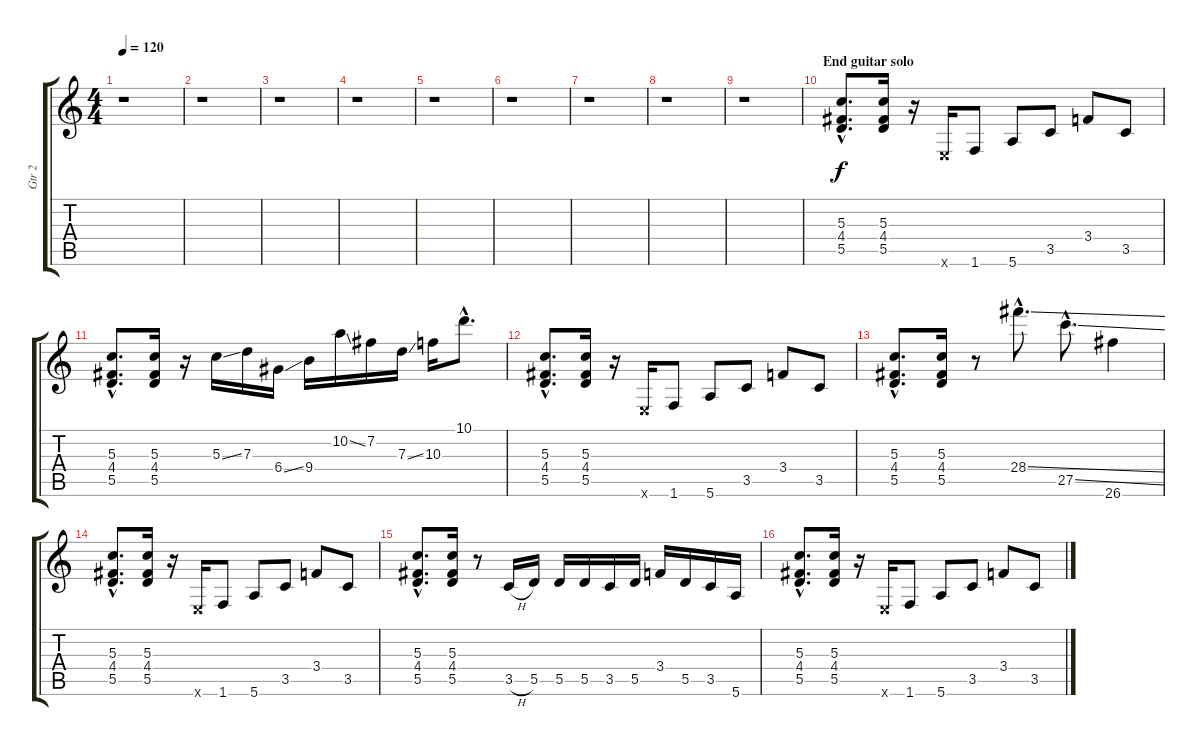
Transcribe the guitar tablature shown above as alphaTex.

\track ("Gtr 2" "Gtr 2") {instrument distortionguitar}
\staff {score tabs}
\tuning (E4 B3 G3 D3 A2 E2) {hide}
\ts (4 4)
\tempo 120
\clef g2
\ks c
r.1{dy mp} |
r.1 |
r.1 |
r.1 |
r.1 |
r.1 |
r.1 |
r.1 |
r.1 |
\section ("" "End guitar solo")
(5.3{hac} 4.4{hac} 5.5{hac}).8{d dy f} (5.3 4.4 5.5).16 r.16 0.6{x}.16 1.6.8 5.6.8 3.5.8 3.4.8 3.5.8 |
(5.3{hac} 4.4{hac} 5.5{hac}).8{d} (5.3 4.4 5.5).16 r.16 5.3{ss}.16 7.3.16 6.4{ss}.16 9.4.16 10.2{ss}.16 7.2.16 7.3{ss}.16 10.3.16 10.1{hac}.8{d} |
(5.3{hac} 4.4{hac} 5.5{hac}).8{d} (5.3 4.4 5.5).16 r.16 0.6{x}.16 1.6.8 5.6.8 3.5.8 3.4.8 3.5.8 |
(5.3{hac} 4.4{hac} 5.5{hac}).8{d} (5.3 4.4 5.5).16 r.8 28.4{ss hac}.8{d} 27.5{ss hac}.8{d} 26.6.4 |
(5.3{hac} 4.4{hac} 5.5{hac}).8{d} (5.3 4.4 5.5).16 r.16 0.6{x}.16 1.6.8 5.6.8 3.5.8 3.4.8 3.5.8 |
(5.3{hac} 4.4{hac} 5.5{hac}).8{d} (5.3 4.4 5.5).16 r.8 3.5{h}.16 5.5.16 5.5.16 5.5.16 3.5.16 5.5.16 3.4.16 5.5.16 3.5.16 5.6.16 |
(5.3{hac} 4.4{hac} 5.5{hac}).8{d} (5.3 4.4 5.5).16 r.16 0.6{x}.16 1.6.8 5.6.8 3.5.8 3.4.8 3.5.8
